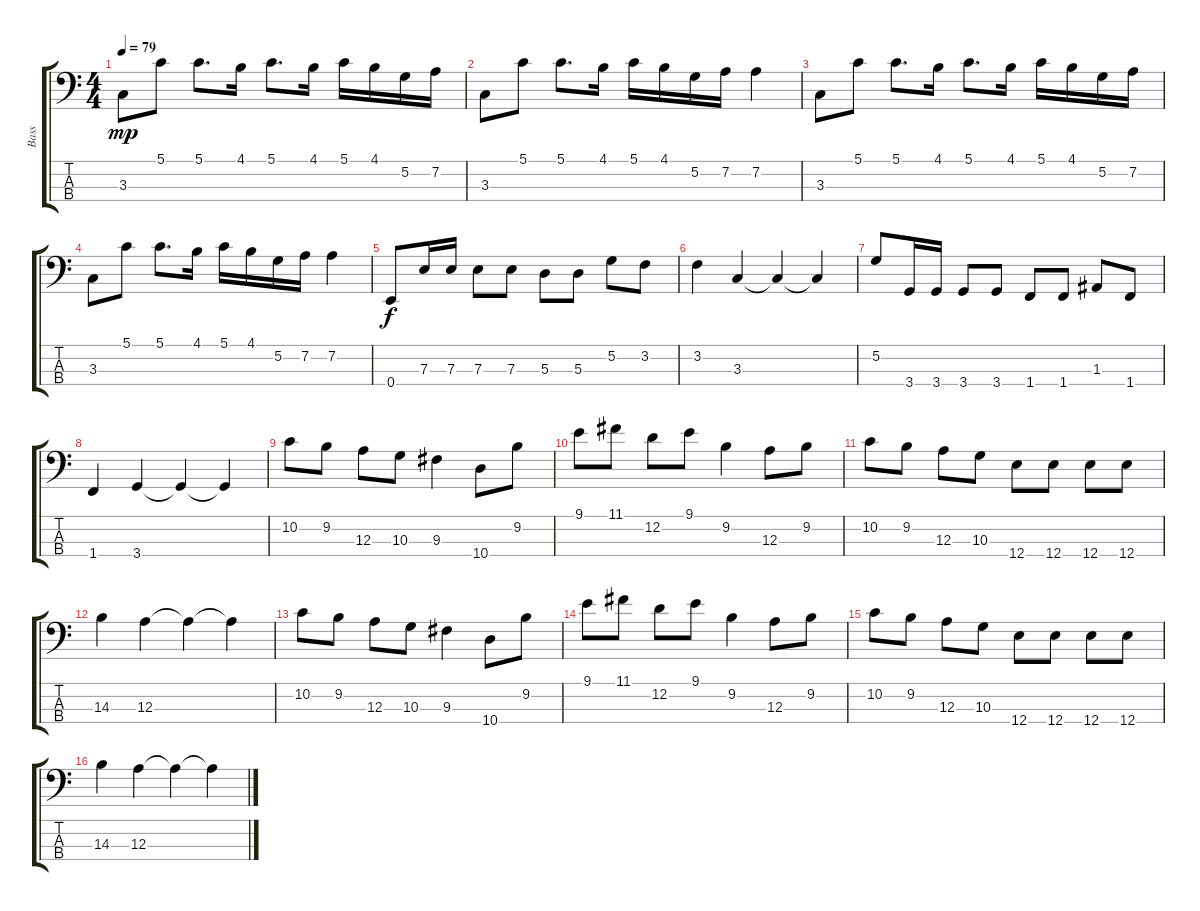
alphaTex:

\track ("Bass" "Bass") {instrument electricbassfinger bank 177}
\staff {score tabs}
\tuning (G2 D2 A1 E1) {hide}
\ts (4 4)
\tempo 79
\clef f4
\ks c
3.3.8{dy mp} 5.1.8 5.1.8{d} 4.1.16 5.1.8{d} 4.1.16 5.1.16 4.1.16 5.2.16 7.2.16 |
3.3.8 5.1.8 5.1.8{d} 4.1.16 5.1.16 4.1.16 5.2.16 7.2.16 7.2.4 |
3.3.8 5.1.8 5.1.8{d} 4.1.16 5.1.8{d} 4.1.16 5.1.16 4.1.16 5.2.16 7.2.16 |
3.3.8 5.1.8 5.1.8{d} 4.1.16 5.1.16 4.1.16 5.2.16 7.2.16 7.2.4 |
0.4.8{dy f} 7.3.16 7.3.16 7.3.8 7.3.8 5.3.8 5.3.8 5.2.8 3.2.8 |
3.2.4 3.3.4 3.3{t}.4 3.3{t}.4 |
5.2.8 3.4.16 3.4.16 3.4.8 3.4.8 1.4.8 1.4.8 1.3.8 1.4.8 |
1.4.4 3.4.4 3.4{t}.4 3.4{t}.4 |
10.2.8 9.2.8 12.3.8 10.3.8 9.3.4 10.4.8 9.2.8 |
9.1.8 11.1.8 12.2.8 9.1.8 9.2.4 12.3.8 9.2.8 |
10.2.8 9.2.8 12.3.8 10.3.8 12.4.8 12.4.8 12.4.8 12.4.8 |
14.3.4 12.3.4 12.3{t}.4 12.3{t}.4 |
10.2.8 9.2.8 12.3.8 10.3.8 9.3.4 10.4.8 9.2.8 |
9.1.8 11.1.8 12.2.8 9.1.8 9.2.4 12.3.8 9.2.8 |
10.2.8 9.2.8 12.3.8 10.3.8 12.4.8 12.4.8 12.4.8 12.4.8 |
14.3.4 12.3.4 12.3{t}.4 12.3{t}.4
